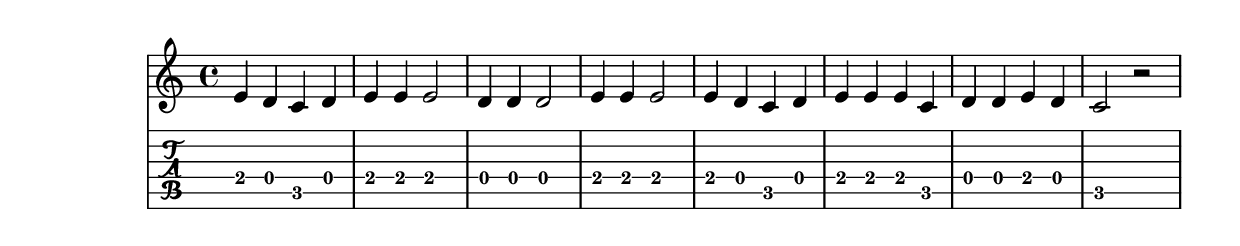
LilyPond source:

\version "2.18.2"

song = {
    e4 d c d e e e2 d4 d d2 e4 e e2
    e4 d c d e e e c d d e d c2 r2
}

\score {
  <<
    \new Staff \relative c' {
        \song
    }

    \new TabStaff {
        \override Stem #'transparent = ##t
        \override Beam #'transparent = ##t
        \song
    }
  >>
}
